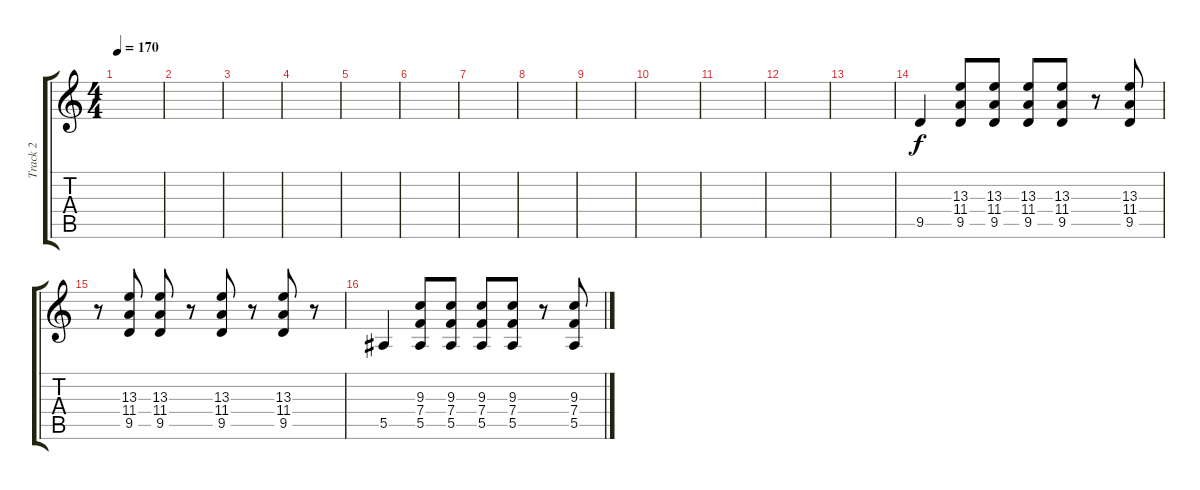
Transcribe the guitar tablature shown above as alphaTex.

\track ("Track 2" "Track 2") {instrument electricguitarclean}
\staff {score tabs}
\tuning (C4 G3 Eb3 Bb2 F2 C2) {hide}
\ts (4 4)
\tempo 170
\clef g2
\ks c
|
|
|
|
|
|
|
|
|
|
|
|
|
9.5.4 (13.3 11.4 9.5).8 (13.3 11.4 9.5).8 (13.3 11.4 9.5).8 (13.3 11.4 9.5).8 r.8 (13.3 11.4 9.5).8 |
r.8 (13.3 11.4 9.5).8 (13.3 11.4 9.5).8 r.8 (13.3 11.4 9.5).8 r.8 (13.3 11.4 9.5).8 r.8 |
5.5.4 (9.3 7.4 5.5).8 (9.3 7.4 5.5).8 (9.3 7.4 5.5).8 (9.3 7.4 5.5).8 r.8 (9.3 7.4 5.5).8
